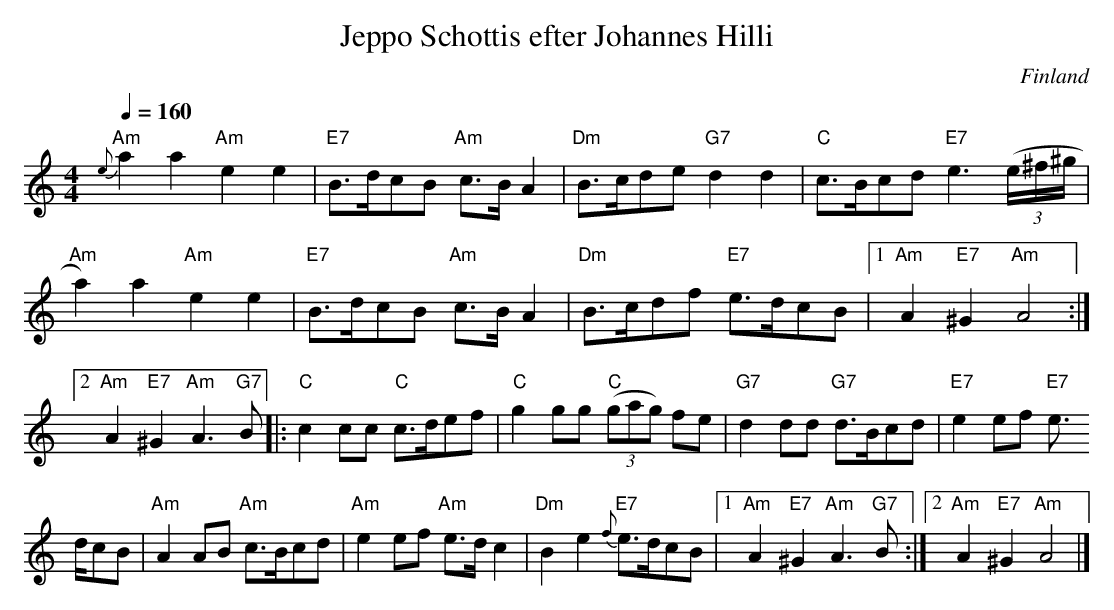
X:1
T:Schottis efter Johannes Hilli, Jeppo
O:Finland
M:4/4
L:1/8
Q:1/4=160
K:Am
"Am"{e}a2a2 "Am"e2e2|"E7"B>dcB "Am"c>BA2|\
"Dm"B>cde "G7"d2d2|"C"c>Bcd "E7"e3((3e/^f/^g/|\
"Am"a2)a2 "Am"e2e2|"E7"B>dcB "Am"c>BA2|\
"Dm"B>cdf "E7"e>dcB|[1"Am"A2"E7"^G2 "Am"A4:|\
[2"Am"A2"E7"^G2 "Am"A3"G7"B|:\
"C"c2cc "C"c>def|"C"g2gg "C"((3gag) fe|"G7"d2dd "G7"d>Bcd|"E7"e2ef "E7"e
>dcB|\
"Am"A2AB "Am"c>Bcd|"Am"e2ef "Am"e>dc2|"Dm"B2e2 "E7"{f}e>dcB|\
[1"Am"A2"E7"^G2 "Am"A3"G7"B:|[2"Am"A2"E7"^G2 "Am"A4|]
